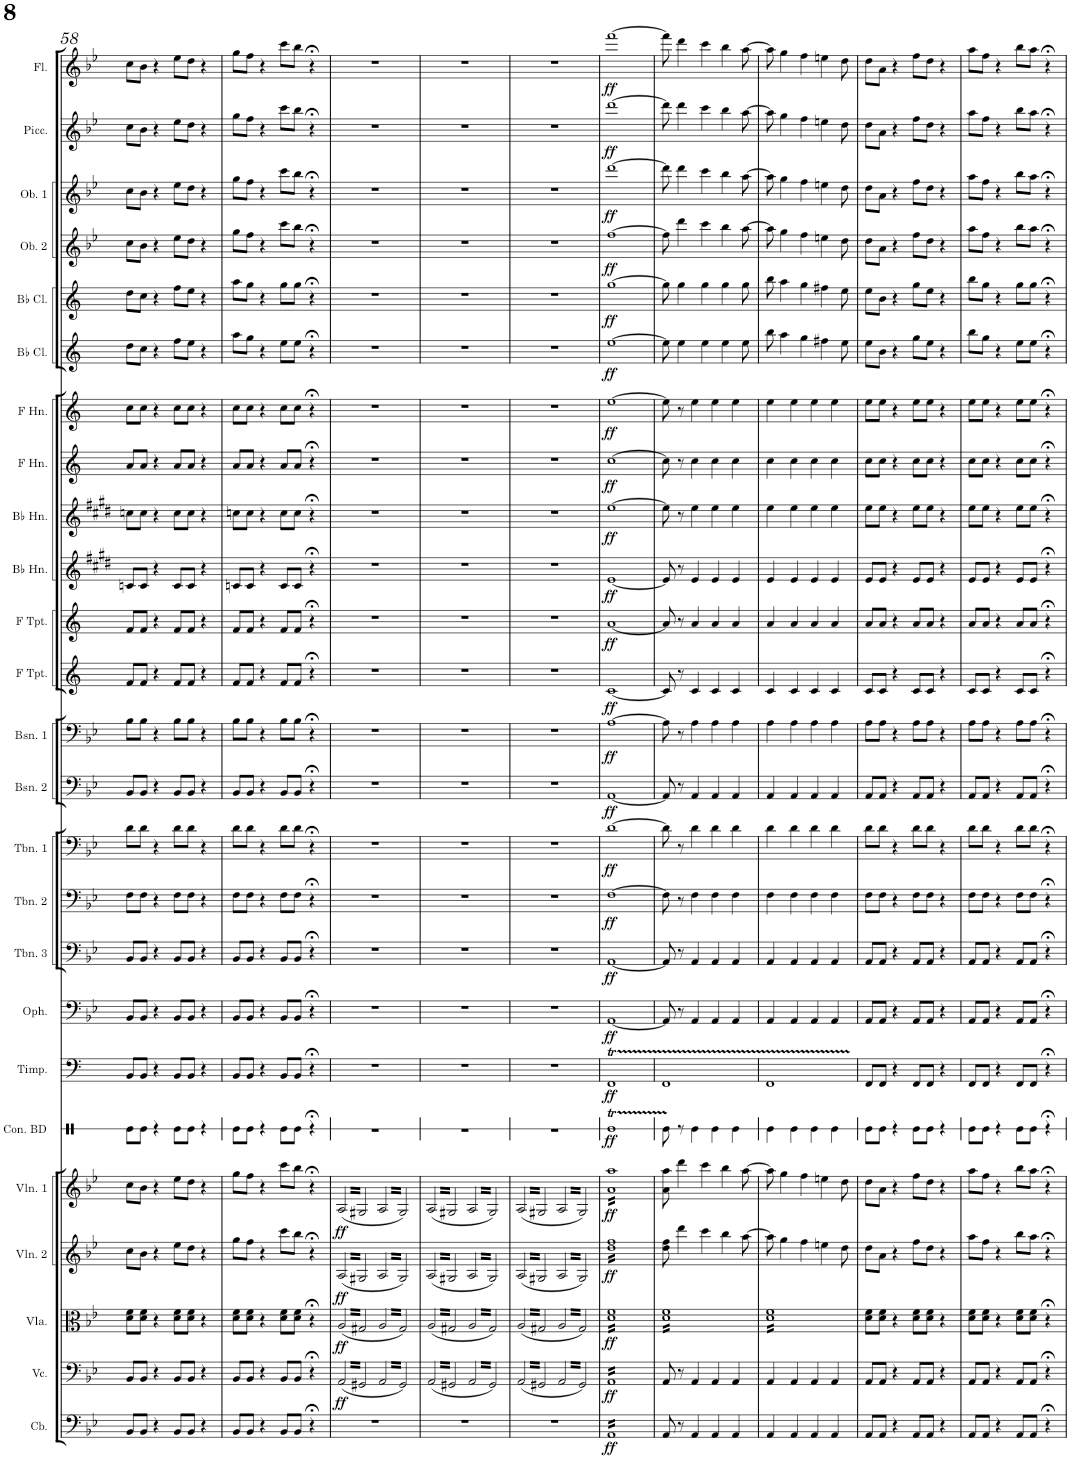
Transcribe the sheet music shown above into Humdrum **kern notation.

**kern	**dynam	**kern	**dynam	**kern	**dynam	**kern	**dynam	**kern	**dynam	**kern	**dynam	**kern	**dynam	**kern	**dynam	**kern	**dynam	**kern	**dynam	**kern	**dynam	**kern	**dynam	**kern	**dynam	**kern	**dynam	**kern	**dynam	**kern	**dynam	**kern	**dynam	**kern	**dynam	**kern	**dynam	**kern	**dynam	**kern	**dynam	**kern	**dynam	**kern	**dynam	**kern	**dynam
*part24	*part24	*part23	*part23	*part22	*part22	*part21	*part21	*part20	*part20	*part19	*part19	*part18	*part18	*part17	*part17	*part16	*part16	*part15	*part15	*part14	*part14	*part13	*part13	*part12	*part12	*part11	*part11	*part10	*part10	*part9	*part9	*part8	*part8	*part7	*part7	*part6	*part6	*part5	*part5	*part4	*part4	*part3	*part3	*part2	*part2	*part1	*part1
*staff24	*staff24	*staff23	*staff23	*staff22	*staff22	*staff21	*staff21	*staff20	*staff20	*staff19	*staff19	*staff18	*staff18	*staff17	*staff17	*staff16	*staff16	*staff15	*staff15	*staff14	*staff14	*staff13	*staff13	*staff12	*staff12	*staff11	*staff11	*staff10	*staff10	*staff9	*staff9	*staff8	*staff8	*staff7	*staff7	*staff6	*staff6	*staff5	*staff5	*staff4	*staff4	*staff3	*staff3	*staff2	*staff2	*staff1	*staff1
*I"Contrabass	*	*I"Violoncello	*	*I"Viola	*	*I"Violin 2	*	*I"Violin 1	*	*I"Timpani	*	*I"Ophicleide	*	*I"Trombone 3	*	*I"Trombone 2	*	*I"Trombone 1	*	*I"Bassoon 2	*	*I"Bassoon 1	*	*I"D Trumpet 2	*	*I"D Trumpet 1	*	*I"Horn in D 4	*	*I"Horn in D 3	*	*I"Horn in D 2	*	*I"Horn in D 1	*	*I"C Clarinet 2	*	*I"C Clarinet 1	*	*I"Oboe 2	*	*I"Oboe 1	*	*I"Piccolo	*	*I"Flute	*
*I'Cb.	*	*I'Vc.	*	*I'Vla.	*	*I'Vln. 2	*	*I'Vln. 1	*	*I'Timp.	*	*I'Oph.	*	*I'Tbn. 3	*	*I'Tbn. 2	*	*I'Tbn. 1	*	*I'Bsn. 2	*	*I'Bsn. 1	*	*I'D Tpt. 2	*	*I'D Tpt. 1	*	*	*	*	*	*	*	*	*	*I'C Cl. 2	*	*I'C Cl. 1	*	*I'Ob. 2	*	*I'Ob. 1	*	*I'Picc.	*	*I'Fl.	*
!!LO:PB:g=z
*clefF4	*	*clefF4	*	*clefC3	*	*clefG2	*	*clefG2	*	*clefF4	*	*clefF4	*	*clefF4	*	*clefF4	*	*clefF4	*	*clefF4	*	*clefF4	*	*clefG2	*	*clefG2	*	*clefG2	*	*clefG2	*	*clefG2	*	*clefG2	*	*clefG2	*	*clefG2	*	*clefG2	*	*clefG2	*	*clefG2	*	*clefG2	*
*Trd7c12	*	*	*	*	*	*	*	*	*	*	*	*Trd1c2	*	*	*	*	*	*	*	*	*	*	*	*Trd-3c-5	*	*Trd-3c-5	*	*Trd8c14	*	*Trd8c14	*	*Trd4c7	*	*Trd4c7	*	*Trd1c2	*	*Trd1c2	*	*	*	*	*	*Trd-7c-12	*	*	*
*k[b-e-]	*	*k[b-e-]	*	*k[b-e-]	*	*k[b-e-]	*	*k[b-e-]	*	*k[]	*	*k[b-e-]	*	*k[b-e-]	*	*k[b-e-]	*	*k[b-e-]	*	*k[b-e-]	*	*k[b-e-]	*	*k[]	*	*k[]	*	*k[f#c#g#d#]	*	*k[f#c#g#d#]	*	*k[]	*	*k[]	*	*k[]	*	*k[]	*	*k[b-e-]	*	*k[b-e-]	*	*k[b-e-]	*	*k[b-e-]	*
*M4/4	*	*M4/4	*	*M4/4	*	*M4/4	*	*M4/4	*	*M4/4	*	*M4/4	*	*M4/4	*	*M4/4	*	*M4/4	*	*M4/4	*	*M4/4	*	*M4/4	*	*M4/4	*	*M4/4	*	*M4/4	*	*M4/4	*	*M4/4	*	*M4/4	*	*M4/4	*	*M4/4	*	*M4/4	*	*M4/4	*	*M4/4	*
*met(c)	*	*met(c)	*	*met(c)	*	*met(c)	*	*met(c)	*	*met(c)	*	*met(c)	*	*met(c)	*	*met(c)	*	*met(c)	*	*met(c)	*	*met(c)	*	*met(c)	*	*met(c)	*	*met(c)	*	*met(c)	*	*met(c)	*	*met(c)	*	*met(c)	*	*met(c)	*	*met(c)	*	*met(c)	*	*met(c)	*	*met(c)	*
=58	=58	=58	=58	=58	=58	=58	=58	=58	=58	=58	=58	=58	=58	=58	=58	=58	=58	=58	=58	=58	=58	=58	=58	=58	=58	=58	=58	=58	=58	=58	=58	=58	=58	=58	=58	=58	=58	=58	=58	=58	=58	=58	=58	=58	=58	=58	=58
8BB-/L	.	8BB-/L	.	8d\ 8f\L	.	8cc\L	.	8cc\L	.	8BB/L	.	8BB-/L	.	8BB-/L	.	8F\L	.	8d\L	.	8BB-/L	.	8B-\L	.	8f/L	.	8f/L	.	8cn/L	.	8ccn\L	.	8a/L	.	8cc\L	.	8dd\L	.	8dd\L	.	8cc\L	.	8cc\L	.	8cc\L	.	8cc\L	.
8BB-/J	.	8BB-/J	.	8d\ 8f\J	.	8b-\J	.	8b-\J	.	8BB/J	.	8BB-/J	.	8BB-/J	.	8F\J	.	8d\J	.	8BB-/J	.	8B-\J	.	8f/J	.	8f/J	.	8c/J	.	8cc\J	.	8a/J	.	8cc\J	.	8cc\J	.	8cc\J	.	8b-\J	.	8b-\J	.	8b-\J	.	8b-\J	.
4r	.	4r	.	4r	.	4r	.	4r	.	4r	.	4r	.	4r	.	4r	.	4r	.	4r	.	4r	.	4r	.	4r	.	4r	.	4r	.	4r	.	4r	.	4r	.	4r	.	4r	.	4r	.	4r	.	4r	.
8BB-/L	.	8BB-/L	.	8d\ 8f\L	.	8ee-\L	.	8ee-\L	.	8BB/L	.	8BB-/L	.	8BB-/L	.	8F\L	.	8d\L	.	8BB-/L	.	8B-\L	.	8f/L	.	8f/L	.	8c/L	.	8cc\L	.	8a/L	.	8cc\L	.	8ff\L	.	8ff\L	.	8ee-\L	.	8ee-\L	.	8ee-\L	.	8ee-\L	.
8BB-/J	.	8BB-/J	.	8d\ 8f\J	.	8dd\J	.	8dd\J	.	8BB/J	.	8BB-/J	.	8BB-/J	.	8F\J	.	8d\J	.	8BB-/J	.	8B-\J	.	8f/J	.	8f/J	.	8c/J	.	8cc\J	.	8a/J	.	8cc\J	.	8ee\J	.	8ee\J	.	8dd\J	.	8dd\J	.	8dd\J	.	8dd\J	.
4r	.	4r	.	4r	.	4r	.	4r	.	4r	.	4r	.	4r	.	4r	.	4r	.	4r	.	4r	.	4r	.	4r	.	4r	.	4r	.	4r	.	4r	.	4r	.	4r	.	4r	.	4r	.	4r	.	4r	.
=59	=59	=59	=59	=59	=59	=59	=59	=59	=59	=59	=59	=59	=59	=59	=59	=59	=59	=59	=59	=59	=59	=59	=59	=59	=59	=59	=59	=59	=59	=59	=59	=59	=59	=59	=59	=59	=59	=59	=59	=59	=59	=59	=59	=59	=59	=59	=59
8BB-/L	.	8BB-/L	.	8d\ 8f\L	.	8gg\L	.	8gg\L	.	8BB/L	.	8BB-/L	.	8BB-/L	.	8F\L	.	8d\L	.	8BB-/L	.	8B-\L	.	8f/L	.	8f/L	.	8cn/L	.	8ccn\L	.	8a/L	.	8cc\L	.	8aa\L	.	8aa\L	.	8gg\L	.	8gg\L	.	8gg\L	.	8gg\L	.
8BB-/J	.	8BB-/J	.	8d\ 8f\J	.	8ff\J	.	8ff\J	.	8BB/J	.	8BB-/J	.	8BB-/J	.	8F\J	.	8d\J	.	8BB-/J	.	8B-\J	.	8f/J	.	8f/J	.	8c/J	.	8cc\J	.	8a/J	.	8cc\J	.	8gg\J	.	8gg\J	.	8ff\J	.	8ff\J	.	8ff\J	.	8ff\J	.
4r	.	4r	.	4r	.	4r	.	4r	.	4r	.	4r	.	4r	.	4r	.	4r	.	4r	.	4r	.	4r	.	4r	.	4r	.	4r	.	4r	.	4r	.	4r	.	4r	.	4r	.	4r	.	4r	.	4r	.
8BB-/L	.	8BB-/L	.	8d\ 8f\L	.	8ccc\L	.	8ccc\L	.	8BB/L	.	8BB-/L	.	8BB-/L	.	8F\L	.	8d\L	.	8BB-/L	.	8B-\L	.	8f/L	.	8f/L	.	8c/L	.	8cc\L	.	8a/L	.	8cc\L	.	8ee\L	.	8gg\L	.	8ccc\L	.	8ccc\L	.	8ccc\L	.	8ccc\L	.
8BB-/J	.	8BB-/J	.	8d\ 8f\J	.	8bb-\J	.	8bb-\J	.	8BB/J	.	8BB-/J	.	8BB-/J	.	8F\J	.	8d\J	.	8BB-/J	.	8B-\J	.	8f/J	.	8f/J	.	8c/J	.	8cc\J	.	8a/J	.	8cc\J	.	8ee\J	.	8gg\J	.	8bb-\J	.	8bb-\J	.	8bb-\J	.	8bb-\J	.
4r;<	.	4r;<	.	4r;<	.	4r;<	.	4r;<	.	4r;<	.	4r;<	.	4r;<	.	4r;<	.	4r;<	.	4r;<	.	4r;<	.	4r;<	.	4r;<	.	4r;<	.	4r;<	.	4r;<	.	4r;<	.	4r;<	.	4r;<	.	4r;<	.	4r;<	.	4r;<	.	4r;<	.
=60	=60	=60	=60	=60	=60	=60	=60	=60	=60	=60	=60	=60	=60	=60	=60	=60	=60	=60	=60	=60	=60	=60	=60	=60	=60	=60	=60	=60	=60	=60	=60	=60	=60	=60	=60	=60	=60	=60	=60	=60	=60	=60	=60	=60	=60	=60	=60
!	!	!	!LO:DY:b	!	!LO:DY:b	!	!LO:DY:b	!	!LO:DY:b	!	!	!	!	!	!	!	!	!	!	!	!	!	!	!	!	!	!	!	!	!	!	!	!	!	!	!	!	!	!	!	!	!	!	!	!	!	!
*	*	*tremolo	*	*	*	*	*	*	*	*	*	*	*	*	*	*	*	*	*	*	*	*	*	*	*	*	*	*	*	*	*	*	*	*	*	*	*	*	*	*	*	*	*	*	*	*	*
*	*	*	*	*tremolo	*	*	*	*	*	*	*	*	*	*	*	*	*	*	*	*	*	*	*	*	*	*	*	*	*	*	*	*	*	*	*	*	*	*	*	*	*	*	*	*	*	*	*
*	*	*	*	*	*	*tremolo	*	*	*	*	*	*	*	*	*	*	*	*	*	*	*	*	*	*	*	*	*	*	*	*	*	*	*	*	*	*	*	*	*	*	*	*	*	*	*	*	*
*	*	*	*	*	*	*	*	*tremolo	*	*	*	*	*	*	*	*	*	*	*	*	*	*	*	*	*	*	*	*	*	*	*	*	*	*	*	*	*	*	*	*	*	*	*	*	*	*	*
1r	.	(32AA/LLL	ff	(32A/LLL	ff	(32A/LLL	ff	(32A/LLL	ff	1r	.	1r	.	1r	.	1r	.	1r	.	1r	.	1r	.	1r	.	1r	.	1r	.	1r	.	1r	.	1r	.	1r	.	1r	.	1r	.	1r	.	1r	.	1r	.
.	.	32GG#X/	.	32G#X/	.	32G#X/	.	32G#X/	.	.	.	.	.	.	.	.	.	.	.	.	.	.	.	.	.	.	.	.	.	.	.	.	.	.	.	.	.	.	.	.	.	.	.	.	.	.	.
.	.	32AA/	.	32A/	.	32A/	.	32A/	.	.	.	.	.	.	.	.	.	.	.	.	.	.	.	.	.	.	.	.	.	.	.	.	.	.	.	.	.	.	.	.	.	.	.	.	.	.	.
.	.	32GG#X/	.	32G#X/	.	32G#X/	.	32G#X/	.	.	.	.	.	.	.	.	.	.	.	.	.	.	.	.	.	.	.	.	.	.	.	.	.	.	.	.	.	.	.	.	.	.	.	.	.	.	.
.	.	32AA/	.	32A/	.	32A/	.	32A/	.	.	.	.	.	.	.	.	.	.	.	.	.	.	.	.	.	.	.	.	.	.	.	.	.	.	.	.	.	.	.	.	.	.	.	.	.	.	.
.	.	32GG#X/	.	32G#X/	.	32G#X/	.	32G#X/	.	.	.	.	.	.	.	.	.	.	.	.	.	.	.	.	.	.	.	.	.	.	.	.	.	.	.	.	.	.	.	.	.	.	.	.	.	.	.
.	.	32AA/	.	32A/	.	32A/	.	32A/	.	.	.	.	.	.	.	.	.	.	.	.	.	.	.	.	.	.	.	.	.	.	.	.	.	.	.	.	.	.	.	.	.	.	.	.	.	.	.
.	.	32GG#X/	.	32G#X/	.	32G#X/	.	32G#X/	.	.	.	.	.	.	.	.	.	.	.	.	.	.	.	.	.	.	.	.	.	.	.	.	.	.	.	.	.	.	.	.	.	.	.	.	.	.	.
.	.	32AA/	.	32A/	.	32A/	.	32A/	.	.	.	.	.	.	.	.	.	.	.	.	.	.	.	.	.	.	.	.	.	.	.	.	.	.	.	.	.	.	.	.	.	.	.	.	.	.	.
.	.	32GG#X/	.	32G#X/	.	32G#X/	.	32G#X/	.	.	.	.	.	.	.	.	.	.	.	.	.	.	.	.	.	.	.	.	.	.	.	.	.	.	.	.	.	.	.	.	.	.	.	.	.	.	.
.	.	32AA/	.	32A/	.	32A/	.	32A/	.	.	.	.	.	.	.	.	.	.	.	.	.	.	.	.	.	.	.	.	.	.	.	.	.	.	.	.	.	.	.	.	.	.	.	.	.	.	.
.	.	32GG#X/	.	32G#X/	.	32G#X/	.	32G#X/	.	.	.	.	.	.	.	.	.	.	.	.	.	.	.	.	.	.	.	.	.	.	.	.	.	.	.	.	.	.	.	.	.	.	.	.	.	.	.
.	.	32AA/	.	32A/	.	32A/	.	32A/	.	.	.	.	.	.	.	.	.	.	.	.	.	.	.	.	.	.	.	.	.	.	.	.	.	.	.	.	.	.	.	.	.	.	.	.	.	.	.
.	.	32GG#X/	.	32G#X/	.	32G#X/	.	32G#X/	.	.	.	.	.	.	.	.	.	.	.	.	.	.	.	.	.	.	.	.	.	.	.	.	.	.	.	.	.	.	.	.	.	.	.	.	.	.	.
.	.	32AA/	.	32A/	.	32A/	.	32A/	.	.	.	.	.	.	.	.	.	.	.	.	.	.	.	.	.	.	.	.	.	.	.	.	.	.	.	.	.	.	.	.	.	.	.	.	.	.	.
.	.	32GG#X/JJJ	.	32G#X/JJJ	.	32G#X/JJJ	.	32G#X/JJJ	.	.	.	.	.	.	.	.	.	.	.	.	.	.	.	.	.	.	.	.	.	.	.	.	.	.	.	.	.	.	.	.	.	.	.	.	.	.	.
.	.	32AA/LLL	.	32A/LLL	.	32A/LLL	.	32A/LLL	.	.	.	.	.	.	.	.	.	.	.	.	.	.	.	.	.	.	.	.	.	.	.	.	.	.	.	.	.	.	.	.	.	.	.	.	.	.	.
.	.	32GG#/)	.	32G#/)	.	32G#/)	.	32G#/)	.	.	.	.	.	.	.	.	.	.	.	.	.	.	.	.	.	.	.	.	.	.	.	.	.	.	.	.	.	.	.	.	.	.	.	.	.	.	.
.	.	32AA/	.	32A/	.	32A/	.	32A/	.	.	.	.	.	.	.	.	.	.	.	.	.	.	.	.	.	.	.	.	.	.	.	.	.	.	.	.	.	.	.	.	.	.	.	.	.	.	.
.	.	32GG#/)	.	32G#/)	.	32G#/)	.	32G#/)	.	.	.	.	.	.	.	.	.	.	.	.	.	.	.	.	.	.	.	.	.	.	.	.	.	.	.	.	.	.	.	.	.	.	.	.	.	.	.
.	.	32AA/	.	32A/	.	32A/	.	32A/	.	.	.	.	.	.	.	.	.	.	.	.	.	.	.	.	.	.	.	.	.	.	.	.	.	.	.	.	.	.	.	.	.	.	.	.	.	.	.
.	.	32GG#/)	.	32G#/)	.	32G#/)	.	32G#/)	.	.	.	.	.	.	.	.	.	.	.	.	.	.	.	.	.	.	.	.	.	.	.	.	.	.	.	.	.	.	.	.	.	.	.	.	.	.	.
.	.	32AA/	.	32A/	.	32A/	.	32A/	.	.	.	.	.	.	.	.	.	.	.	.	.	.	.	.	.	.	.	.	.	.	.	.	.	.	.	.	.	.	.	.	.	.	.	.	.	.	.
.	.	32GG#/)	.	32G#/)	.	32G#/)	.	32G#/)	.	.	.	.	.	.	.	.	.	.	.	.	.	.	.	.	.	.	.	.	.	.	.	.	.	.	.	.	.	.	.	.	.	.	.	.	.	.	.
.	.	32AA/	.	32A/	.	32A/	.	32A/	.	.	.	.	.	.	.	.	.	.	.	.	.	.	.	.	.	.	.	.	.	.	.	.	.	.	.	.	.	.	.	.	.	.	.	.	.	.	.
.	.	32GG#/)	.	32G#/)	.	32G#/)	.	32G#/)	.	.	.	.	.	.	.	.	.	.	.	.	.	.	.	.	.	.	.	.	.	.	.	.	.	.	.	.	.	.	.	.	.	.	.	.	.	.	.
.	.	32AA/	.	32A/	.	32A/	.	32A/	.	.	.	.	.	.	.	.	.	.	.	.	.	.	.	.	.	.	.	.	.	.	.	.	.	.	.	.	.	.	.	.	.	.	.	.	.	.	.
.	.	32GG#/)	.	32G#/)	.	32G#/)	.	32G#/)	.	.	.	.	.	.	.	.	.	.	.	.	.	.	.	.	.	.	.	.	.	.	.	.	.	.	.	.	.	.	.	.	.	.	.	.	.	.	.
.	.	32AA/	.	32A/	.	32A/	.	32A/	.	.	.	.	.	.	.	.	.	.	.	.	.	.	.	.	.	.	.	.	.	.	.	.	.	.	.	.	.	.	.	.	.	.	.	.	.	.	.
.	.	32GG#/)	.	32G#/)	.	32G#/)	.	32G#/)	.	.	.	.	.	.	.	.	.	.	.	.	.	.	.	.	.	.	.	.	.	.	.	.	.	.	.	.	.	.	.	.	.	.	.	.	.	.	.
.	.	32AA/	.	32A/	.	32A/	.	32A/	.	.	.	.	.	.	.	.	.	.	.	.	.	.	.	.	.	.	.	.	.	.	.	.	.	.	.	.	.	.	.	.	.	.	.	.	.	.	.
.	.	32GG#/)JJJ	.	32G#/)JJJ	.	32G#/)JJJ	.	32G#/)JJJ	.	.	.	.	.	.	.	.	.	.	.	.	.	.	.	.	.	.	.	.	.	.	.	.	.	.	.	.	.	.	.	.	.	.	.	.	.	.	.
=61	=61	=61	=61	=61	=61	=61	=61	=61	=61	=61	=61	=61	=61	=61	=61	=61	=61	=61	=61	=61	=61	=61	=61	=61	=61	=61	=61	=61	=61	=61	=61	=61	=61	=61	=61	=61	=61	=61	=61	=61	=61	=61	=61	=61	=61	=61	=61
1r	.	(32AA/LLL	.	(32A/LLL	.	(32A/LLL	.	(32A/LLL	.	1r	.	1r	.	1r	.	1r	.	1r	.	1r	.	1r	.	1r	.	1r	.	1r	.	1r	.	1r	.	1r	.	1r	.	1r	.	1r	.	1r	.	1r	.	1r	.
.	.	32GG#X/	.	32G#X/	.	32G#X/	.	32G#X/	.	.	.	.	.	.	.	.	.	.	.	.	.	.	.	.	.	.	.	.	.	.	.	.	.	.	.	.	.	.	.	.	.	.	.	.	.	.	.
.	.	32AA/	.	32A/	.	32A/	.	32A/	.	.	.	.	.	.	.	.	.	.	.	.	.	.	.	.	.	.	.	.	.	.	.	.	.	.	.	.	.	.	.	.	.	.	.	.	.	.	.
.	.	32GG#X/	.	32G#X/	.	32G#X/	.	32G#X/	.	.	.	.	.	.	.	.	.	.	.	.	.	.	.	.	.	.	.	.	.	.	.	.	.	.	.	.	.	.	.	.	.	.	.	.	.	.	.
.	.	32AA/	.	32A/	.	32A/	.	32A/	.	.	.	.	.	.	.	.	.	.	.	.	.	.	.	.	.	.	.	.	.	.	.	.	.	.	.	.	.	.	.	.	.	.	.	.	.	.	.
.	.	32GG#X/	.	32G#X/	.	32G#X/	.	32G#X/	.	.	.	.	.	.	.	.	.	.	.	.	.	.	.	.	.	.	.	.	.	.	.	.	.	.	.	.	.	.	.	.	.	.	.	.	.	.	.
.	.	32AA/	.	32A/	.	32A/	.	32A/	.	.	.	.	.	.	.	.	.	.	.	.	.	.	.	.	.	.	.	.	.	.	.	.	.	.	.	.	.	.	.	.	.	.	.	.	.	.	.
.	.	32GG#X/	.	32G#X/	.	32G#X/	.	32G#X/	.	.	.	.	.	.	.	.	.	.	.	.	.	.	.	.	.	.	.	.	.	.	.	.	.	.	.	.	.	.	.	.	.	.	.	.	.	.	.
.	.	32AA/	.	32A/	.	32A/	.	32A/	.	.	.	.	.	.	.	.	.	.	.	.	.	.	.	.	.	.	.	.	.	.	.	.	.	.	.	.	.	.	.	.	.	.	.	.	.	.	.
.	.	32GG#X/	.	32G#X/	.	32G#X/	.	32G#X/	.	.	.	.	.	.	.	.	.	.	.	.	.	.	.	.	.	.	.	.	.	.	.	.	.	.	.	.	.	.	.	.	.	.	.	.	.	.	.
.	.	32AA/	.	32A/	.	32A/	.	32A/	.	.	.	.	.	.	.	.	.	.	.	.	.	.	.	.	.	.	.	.	.	.	.	.	.	.	.	.	.	.	.	.	.	.	.	.	.	.	.
.	.	32GG#X/	.	32G#X/	.	32G#X/	.	32G#X/	.	.	.	.	.	.	.	.	.	.	.	.	.	.	.	.	.	.	.	.	.	.	.	.	.	.	.	.	.	.	.	.	.	.	.	.	.	.	.
.	.	32AA/	.	32A/	.	32A/	.	32A/	.	.	.	.	.	.	.	.	.	.	.	.	.	.	.	.	.	.	.	.	.	.	.	.	.	.	.	.	.	.	.	.	.	.	.	.	.	.	.
.	.	32GG#X/	.	32G#X/	.	32G#X/	.	32G#X/	.	.	.	.	.	.	.	.	.	.	.	.	.	.	.	.	.	.	.	.	.	.	.	.	.	.	.	.	.	.	.	.	.	.	.	.	.	.	.
.	.	32AA/	.	32A/	.	32A/	.	32A/	.	.	.	.	.	.	.	.	.	.	.	.	.	.	.	.	.	.	.	.	.	.	.	.	.	.	.	.	.	.	.	.	.	.	.	.	.	.	.
.	.	32GG#X/JJJ	.	32G#X/JJJ	.	32G#X/JJJ	.	32G#X/JJJ	.	.	.	.	.	.	.	.	.	.	.	.	.	.	.	.	.	.	.	.	.	.	.	.	.	.	.	.	.	.	.	.	.	.	.	.	.	.	.
.	.	32AA/LLL	.	32A/LLL	.	32A/LLL	.	32A/LLL	.	.	.	.	.	.	.	.	.	.	.	.	.	.	.	.	.	.	.	.	.	.	.	.	.	.	.	.	.	.	.	.	.	.	.	.	.	.	.
.	.	32GG#/)	.	32G#/)	.	32G#/)	.	32G#/)	.	.	.	.	.	.	.	.	.	.	.	.	.	.	.	.	.	.	.	.	.	.	.	.	.	.	.	.	.	.	.	.	.	.	.	.	.	.	.
.	.	32AA/	.	32A/	.	32A/	.	32A/	.	.	.	.	.	.	.	.	.	.	.	.	.	.	.	.	.	.	.	.	.	.	.	.	.	.	.	.	.	.	.	.	.	.	.	.	.	.	.
.	.	32GG#/)	.	32G#/)	.	32G#/)	.	32G#/)	.	.	.	.	.	.	.	.	.	.	.	.	.	.	.	.	.	.	.	.	.	.	.	.	.	.	.	.	.	.	.	.	.	.	.	.	.	.	.
.	.	32AA/	.	32A/	.	32A/	.	32A/	.	.	.	.	.	.	.	.	.	.	.	.	.	.	.	.	.	.	.	.	.	.	.	.	.	.	.	.	.	.	.	.	.	.	.	.	.	.	.
.	.	32GG#/)	.	32G#/)	.	32G#/)	.	32G#/)	.	.	.	.	.	.	.	.	.	.	.	.	.	.	.	.	.	.	.	.	.	.	.	.	.	.	.	.	.	.	.	.	.	.	.	.	.	.	.
.	.	32AA/	.	32A/	.	32A/	.	32A/	.	.	.	.	.	.	.	.	.	.	.	.	.	.	.	.	.	.	.	.	.	.	.	.	.	.	.	.	.	.	.	.	.	.	.	.	.	.	.
.	.	32GG#/)	.	32G#/)	.	32G#/)	.	32G#/)	.	.	.	.	.	.	.	.	.	.	.	.	.	.	.	.	.	.	.	.	.	.	.	.	.	.	.	.	.	.	.	.	.	.	.	.	.	.	.
.	.	32AA/	.	32A/	.	32A/	.	32A/	.	.	.	.	.	.	.	.	.	.	.	.	.	.	.	.	.	.	.	.	.	.	.	.	.	.	.	.	.	.	.	.	.	.	.	.	.	.	.
.	.	32GG#/)	.	32G#/)	.	32G#/)	.	32G#/)	.	.	.	.	.	.	.	.	.	.	.	.	.	.	.	.	.	.	.	.	.	.	.	.	.	.	.	.	.	.	.	.	.	.	.	.	.	.	.
.	.	32AA/	.	32A/	.	32A/	.	32A/	.	.	.	.	.	.	.	.	.	.	.	.	.	.	.	.	.	.	.	.	.	.	.	.	.	.	.	.	.	.	.	.	.	.	.	.	.	.	.
.	.	32GG#/)	.	32G#/)	.	32G#/)	.	32G#/)	.	.	.	.	.	.	.	.	.	.	.	.	.	.	.	.	.	.	.	.	.	.	.	.	.	.	.	.	.	.	.	.	.	.	.	.	.	.	.
.	.	32AA/	.	32A/	.	32A/	.	32A/	.	.	.	.	.	.	.	.	.	.	.	.	.	.	.	.	.	.	.	.	.	.	.	.	.	.	.	.	.	.	.	.	.	.	.	.	.	.	.
.	.	32GG#/)	.	32G#/)	.	32G#/)	.	32G#/)	.	.	.	.	.	.	.	.	.	.	.	.	.	.	.	.	.	.	.	.	.	.	.	.	.	.	.	.	.	.	.	.	.	.	.	.	.	.	.
.	.	32AA/	.	32A/	.	32A/	.	32A/	.	.	.	.	.	.	.	.	.	.	.	.	.	.	.	.	.	.	.	.	.	.	.	.	.	.	.	.	.	.	.	.	.	.	.	.	.	.	.
.	.	32GG#/)JJJ	.	32G#/)JJJ	.	32G#/)JJJ	.	32G#/)JJJ	.	.	.	.	.	.	.	.	.	.	.	.	.	.	.	.	.	.	.	.	.	.	.	.	.	.	.	.	.	.	.	.	.	.	.	.	.	.	.
=62	=62	=62	=62	=62	=62	=62	=62	=62	=62	=62	=62	=62	=62	=62	=62	=62	=62	=62	=62	=62	=62	=62	=62	=62	=62	=62	=62	=62	=62	=62	=62	=62	=62	=62	=62	=62	=62	=62	=62	=62	=62	=62	=62	=62	=62	=62	=62
1r	.	(32AA/LLL	.	(32A/LLL	.	(32A/LLL	.	(32A/LLL	.	1r	.	1r	.	1r	.	1r	.	1r	.	1r	.	1r	.	1r	.	1r	.	1r	.	1r	.	1r	.	1r	.	1r	.	1r	.	1r	.	1r	.	1r	.	1r	.
.	.	32GG#X/	.	32G#X/	.	32G#X/	.	32G#X/	.	.	.	.	.	.	.	.	.	.	.	.	.	.	.	.	.	.	.	.	.	.	.	.	.	.	.	.	.	.	.	.	.	.	.	.	.	.	.
.	.	32AA/	.	32A/	.	32A/	.	32A/	.	.	.	.	.	.	.	.	.	.	.	.	.	.	.	.	.	.	.	.	.	.	.	.	.	.	.	.	.	.	.	.	.	.	.	.	.	.	.
.	.	32GG#X/	.	32G#X/	.	32G#X/	.	32G#X/	.	.	.	.	.	.	.	.	.	.	.	.	.	.	.	.	.	.	.	.	.	.	.	.	.	.	.	.	.	.	.	.	.	.	.	.	.	.	.
.	.	32AA/	.	32A/	.	32A/	.	32A/	.	.	.	.	.	.	.	.	.	.	.	.	.	.	.	.	.	.	.	.	.	.	.	.	.	.	.	.	.	.	.	.	.	.	.	.	.	.	.
.	.	32GG#X/	.	32G#X/	.	32G#X/	.	32G#X/	.	.	.	.	.	.	.	.	.	.	.	.	.	.	.	.	.	.	.	.	.	.	.	.	.	.	.	.	.	.	.	.	.	.	.	.	.	.	.
.	.	32AA/	.	32A/	.	32A/	.	32A/	.	.	.	.	.	.	.	.	.	.	.	.	.	.	.	.	.	.	.	.	.	.	.	.	.	.	.	.	.	.	.	.	.	.	.	.	.	.	.
.	.	32GG#X/	.	32G#X/	.	32G#X/	.	32G#X/	.	.	.	.	.	.	.	.	.	.	.	.	.	.	.	.	.	.	.	.	.	.	.	.	.	.	.	.	.	.	.	.	.	.	.	.	.	.	.
.	.	32AA/	.	32A/	.	32A/	.	32A/	.	.	.	.	.	.	.	.	.	.	.	.	.	.	.	.	.	.	.	.	.	.	.	.	.	.	.	.	.	.	.	.	.	.	.	.	.	.	.
.	.	32GG#X/	.	32G#X/	.	32G#X/	.	32G#X/	.	.	.	.	.	.	.	.	.	.	.	.	.	.	.	.	.	.	.	.	.	.	.	.	.	.	.	.	.	.	.	.	.	.	.	.	.	.	.
.	.	32AA/	.	32A/	.	32A/	.	32A/	.	.	.	.	.	.	.	.	.	.	.	.	.	.	.	.	.	.	.	.	.	.	.	.	.	.	.	.	.	.	.	.	.	.	.	.	.	.	.
.	.	32GG#X/	.	32G#X/	.	32G#X/	.	32G#X/	.	.	.	.	.	.	.	.	.	.	.	.	.	.	.	.	.	.	.	.	.	.	.	.	.	.	.	.	.	.	.	.	.	.	.	.	.	.	.
.	.	32AA/	.	32A/	.	32A/	.	32A/	.	.	.	.	.	.	.	.	.	.	.	.	.	.	.	.	.	.	.	.	.	.	.	.	.	.	.	.	.	.	.	.	.	.	.	.	.	.	.
.	.	32GG#X/	.	32G#X/	.	32G#X/	.	32G#X/	.	.	.	.	.	.	.	.	.	.	.	.	.	.	.	.	.	.	.	.	.	.	.	.	.	.	.	.	.	.	.	.	.	.	.	.	.	.	.
.	.	32AA/	.	32A/	.	32A/	.	32A/	.	.	.	.	.	.	.	.	.	.	.	.	.	.	.	.	.	.	.	.	.	.	.	.	.	.	.	.	.	.	.	.	.	.	.	.	.	.	.
.	.	32GG#X/JJJ	.	32G#X/JJJ	.	32G#X/JJJ	.	32G#X/JJJ	.	.	.	.	.	.	.	.	.	.	.	.	.	.	.	.	.	.	.	.	.	.	.	.	.	.	.	.	.	.	.	.	.	.	.	.	.	.	.
.	.	32AA/LLL	.	32A/LLL	.	32A/LLL	.	32A/LLL	.	.	.	.	.	.	.	.	.	.	.	.	.	.	.	.	.	.	.	.	.	.	.	.	.	.	.	.	.	.	.	.	.	.	.	.	.	.	.
.	.	32GG#/)	.	32G#/)	.	32G#/)	.	32G#/)	.	.	.	.	.	.	.	.	.	.	.	.	.	.	.	.	.	.	.	.	.	.	.	.	.	.	.	.	.	.	.	.	.	.	.	.	.	.	.
.	.	32AA/	.	32A/	.	32A/	.	32A/	.	.	.	.	.	.	.	.	.	.	.	.	.	.	.	.	.	.	.	.	.	.	.	.	.	.	.	.	.	.	.	.	.	.	.	.	.	.	.
.	.	32GG#/)	.	32G#/)	.	32G#/)	.	32G#/)	.	.	.	.	.	.	.	.	.	.	.	.	.	.	.	.	.	.	.	.	.	.	.	.	.	.	.	.	.	.	.	.	.	.	.	.	.	.	.
.	.	32AA/	.	32A/	.	32A/	.	32A/	.	.	.	.	.	.	.	.	.	.	.	.	.	.	.	.	.	.	.	.	.	.	.	.	.	.	.	.	.	.	.	.	.	.	.	.	.	.	.
.	.	32GG#/)	.	32G#/)	.	32G#/)	.	32G#/)	.	.	.	.	.	.	.	.	.	.	.	.	.	.	.	.	.	.	.	.	.	.	.	.	.	.	.	.	.	.	.	.	.	.	.	.	.	.	.
.	.	32AA/	.	32A/	.	32A/	.	32A/	.	.	.	.	.	.	.	.	.	.	.	.	.	.	.	.	.	.	.	.	.	.	.	.	.	.	.	.	.	.	.	.	.	.	.	.	.	.	.
.	.	32GG#/)	.	32G#/)	.	32G#/)	.	32G#/)	.	.	.	.	.	.	.	.	.	.	.	.	.	.	.	.	.	.	.	.	.	.	.	.	.	.	.	.	.	.	.	.	.	.	.	.	.	.	.
.	.	32AA/	.	32A/	.	32A/	.	32A/	.	.	.	.	.	.	.	.	.	.	.	.	.	.	.	.	.	.	.	.	.	.	.	.	.	.	.	.	.	.	.	.	.	.	.	.	.	.	.
.	.	32GG#/)	.	32G#/)	.	32G#/)	.	32G#/)	.	.	.	.	.	.	.	.	.	.	.	.	.	.	.	.	.	.	.	.	.	.	.	.	.	.	.	.	.	.	.	.	.	.	.	.	.	.	.
.	.	32AA/	.	32A/	.	32A/	.	32A/	.	.	.	.	.	.	.	.	.	.	.	.	.	.	.	.	.	.	.	.	.	.	.	.	.	.	.	.	.	.	.	.	.	.	.	.	.	.	.
.	.	32GG#/)	.	32G#/)	.	32G#/)	.	32G#/)	.	.	.	.	.	.	.	.	.	.	.	.	.	.	.	.	.	.	.	.	.	.	.	.	.	.	.	.	.	.	.	.	.	.	.	.	.	.	.
.	.	32AA/	.	32A/	.	32A/	.	32A/	.	.	.	.	.	.	.	.	.	.	.	.	.	.	.	.	.	.	.	.	.	.	.	.	.	.	.	.	.	.	.	.	.	.	.	.	.	.	.
.	.	32GG#/)	.	32G#/)	.	32G#/)	.	32G#/)	.	.	.	.	.	.	.	.	.	.	.	.	.	.	.	.	.	.	.	.	.	.	.	.	.	.	.	.	.	.	.	.	.	.	.	.	.	.	.
.	.	32AA/	.	32A/	.	32A/	.	32A/	.	.	.	.	.	.	.	.	.	.	.	.	.	.	.	.	.	.	.	.	.	.	.	.	.	.	.	.	.	.	.	.	.	.	.	.	.	.	.
.	.	32GG#/)JJJ	.	32G#/)JJJ	.	32G#/)JJJ	.	32G#/)JJJ	.	.	.	.	.	.	.	.	.	.	.	.	.	.	.	.	.	.	.	.	.	.	.	.	.	.	.	.	.	.	.	.	.	.	.	.	.	.	.
=63	=63	=63	=63	=63	=63	=63	=63	=63	=63	=63	=63	=63	=63	=63	=63	=63	=63	=63	=63	=63	=63	=63	=63	=63	=63	=63	=63	=63	=63	=63	=63	=63	=63	=63	=63	=63	=63	=63	=63	=63	=63	=63	=63	=63	=63	=63	=63
!	!LO:DY:b	!	!LO:DY:b	!	!LO:DY:b	!	!LO:DY:b	!	!LO:DY:b	!	!LO:DY:b	!	!LO:DY:b	!	!LO:DY:b	!	!LO:DY:b	!	!LO:DY:b	!	!LO:DY:b	!	!LO:DY:b	!	!LO:DY:b	!	!LO:DY:b	!	!LO:DY:b	!	!LO:DY:b	!	!LO:DY:b	!	!LO:DY:b	!	!LO:DY:b	!	!LO:DY:b	!	!LO:DY:b	!	!LO:DY:b	!	!LO:DY:b	!	!LO:DY:b
*tremolo	*	*	*	*	*	*	*	*	*	*	*	*	*	*	*	*	*	*	*	*	*	*	*	*	*	*	*	*	*	*	*	*	*	*	*	*	*	*	*	*	*	*	*	*	*	*	*
16AALL	ff	16AALL	ff	16d 16fLL	ff	16dd 16ffLL	ff	16a 16aaLL	ff	1FFT	ff	[1AA	ff	[1AA	ff	[1F	ff	[1d	ff	[1AA	ff	[1A	ff	[1c	ff	[1a	ff	[1e	ff	[1ee	ff	[1cc	ff	[1ee	ff	[1ee	ff	[1gg	ff	[1ff	ff	[1ddd	ff	[1ddd	ff	[1fff	ff
.	.	.	.	.	.	.	.	.	.	.	.	.	.	.	.	.	.	.	.	.	.	.	.	.	.	.	.	.	.	.	.	.	.	.	.	.	.	.	.	.	.	.	.	.	.	.	.
16AA	.	16AA	.	16d 16f	.	16dd 16ff	.	16a 16aa	.	.	.	.	.	.	.	.	.	.	.	.	.	.	.	.	.	.	.	.	.	.	.	.	.	.	.	.	.	.	.	.	.	.	.	.	.	.	.
.	.	.	.	.	.	.	.	.	.	.	.	.	.	.	.	.	.	.	.	.	.	.	.	.	.	.	.	.	.	.	.	.	.	.	.	.	.	.	.	.	.	.	.	.	.	.	.
16AA	.	16AA	.	16d 16f	.	16dd 16ff	.	16a 16aa	.	.	.	.	.	.	.	.	.	.	.	.	.	.	.	.	.	.	.	.	.	.	.	.	.	.	.	.	.	.	.	.	.	.	.	.	.	.	.
.	.	.	.	.	.	.	.	.	.	.	.	.	.	.	.	.	.	.	.	.	.	.	.	.	.	.	.	.	.	.	.	.	.	.	.	.	.	.	.	.	.	.	.	.	.	.	.
16AA	.	16AA	.	16d 16f	.	16dd 16ff	.	16a 16aa	.	.	.	.	.	.	.	.	.	.	.	.	.	.	.	.	.	.	.	.	.	.	.	.	.	.	.	.	.	.	.	.	.	.	.	.	.	.	.
.	.	.	.	.	.	.	.	.	.	.	.	.	.	.	.	.	.	.	.	.	.	.	.	.	.	.	.	.	.	.	.	.	.	.	.	.	.	.	.	.	.	.	.	.	.	.	.
16AA	.	16AA	.	16d 16f	.	16dd 16ff	.	16a 16aa	.	.	.	.	.	.	.	.	.	.	.	.	.	.	.	.	.	.	.	.	.	.	.	.	.	.	.	.	.	.	.	.	.	.	.	.	.	.	.
16AA	.	16AA	.	16d 16f	.	16dd 16ff	.	16a 16aa	.	.	.	.	.	.	.	.	.	.	.	.	.	.	.	.	.	.	.	.	.	.	.	.	.	.	.	.	.	.	.	.	.	.	.	.	.	.	.
16AA	.	16AA	.	16d 16f	.	16dd 16ff	.	16a 16aa	.	.	.	.	.	.	.	.	.	.	.	.	.	.	.	.	.	.	.	.	.	.	.	.	.	.	.	.	.	.	.	.	.	.	.	.	.	.	.
16AA	.	16AA	.	16d 16f	.	16dd 16ff	.	16a 16aa	.	.	.	.	.	.	.	.	.	.	.	.	.	.	.	.	.	.	.	.	.	.	.	.	.	.	.	.	.	.	.	.	.	.	.	.	.	.	.
16AA	.	16AA	.	16d 16f	.	16dd 16ff	.	16a 16aa	.	.	.	.	.	.	.	.	.	.	.	.	.	.	.	.	.	.	.	.	.	.	.	.	.	.	.	.	.	.	.	.	.	.	.	.	.	.	.
16AA	.	16AA	.	16d 16f	.	16dd 16ff	.	16a 16aa	.	.	.	.	.	.	.	.	.	.	.	.	.	.	.	.	.	.	.	.	.	.	.	.	.	.	.	.	.	.	.	.	.	.	.	.	.	.	.
16AA	.	16AA	.	16d 16f	.	16dd 16ff	.	16a 16aa	.	.	.	.	.	.	.	.	.	.	.	.	.	.	.	.	.	.	.	.	.	.	.	.	.	.	.	.	.	.	.	.	.	.	.	.	.	.	.
16AA	.	16AA	.	16d 16f	.	16dd 16ff	.	16a 16aa	.	.	.	.	.	.	.	.	.	.	.	.	.	.	.	.	.	.	.	.	.	.	.	.	.	.	.	.	.	.	.	.	.	.	.	.	.	.	.
16AA	.	16AA	.	16d 16f	.	16dd 16ff	.	16a 16aa	.	.	.	.	.	.	.	.	.	.	.	.	.	.	.	.	.	.	.	.	.	.	.	.	.	.	.	.	.	.	.	.	.	.	.	.	.	.	.
16AA	.	16AA	.	16d 16f	.	16dd 16ff	.	16a 16aa	.	.	.	.	.	.	.	.	.	.	.	.	.	.	.	.	.	.	.	.	.	.	.	.	.	.	.	.	.	.	.	.	.	.	.	.	.	.	.
16AA	.	16AA	.	16d 16f	.	16dd 16ff	.	16a 16aa	.	.	.	.	.	.	.	.	.	.	.	.	.	.	.	.	.	.	.	.	.	.	.	.	.	.	.	.	.	.	.	.	.	.	.	.	.	.	.
16AAJJ	.	16AAJJ	.	16d 16fJJ	.	16dd 16ffJJ	.	16a 16aaJJ	.	.	.	.	.	.	.	.	.	.	.	.	.	.	.	.	.	.	.	.	.	.	.	.	.	.	.	.	.	.	.	.	.	.	.	.	.	.	.
*	*	*	*	*	*	*	*	*Xtremolo	*	*	*	*	*	*	*	*	*	*	*	*	*	*	*	*	*	*	*	*	*	*	*	*	*	*	*	*	*	*	*	*	*	*	*	*	*	*	*
*	*	*	*	*	*	*Xtremolo	*	*	*	*	*	*	*	*	*	*	*	*	*	*	*	*	*	*	*	*	*	*	*	*	*	*	*	*	*	*	*	*	*	*	*	*	*	*	*	*	*
*	*	*Xtremolo	*	*	*	*	*	*	*	*	*	*	*	*	*	*	*	*	*	*	*	*	*	*	*	*	*	*	*	*	*	*	*	*	*	*	*	*	*	*	*	*	*	*	*	*	*
*Xtremolo	*	*	*	*	*	*	*	*	*	*	*	*	*	*	*	*	*	*	*	*	*	*	*	*	*	*	*	*	*	*	*	*	*	*	*	*	*	*	*	*	*	*	*	*	*	*	*
=64	=64	=64	=64	=64	=64	=64	=64	=64	=64	=64	=64	=64	=64	=64	=64	=64	=64	=64	=64	=64	=64	=64	=64	=64	=64	=64	=64	=64	=64	=64	=64	=64	=64	=64	=64	=64	=64	=64	=64	=64	=64	=64	=64	=64	=64	=64	=64
8AA/	.	8AA/	.	16d 16fLL	.	8dd\ 8ff\	.	8a\ 8aa\	.	1FF	.	8AA/]	.	8AA/]	.	8F\]	.	8d\]	.	8AA/]	.	8A\]	.	8c/]	.	8a/]	.	8e/]	.	8ee\]	.	8cc\]	.	8ee\]	.	8ee\]	.	8gg\]	.	8ff\]	.	8ddd\]	.	8ddd\]	.	8fff\]	.
.	.	.	.	16d 16f	.	.	.	.	.	.	.	.	.	.	.	.	.	.	.	.	.	.	.	.	.	.	.	.	.	.	.	.	.	.	.	.	.	.	.	.	.	.	.	.	.	.	.
8r	.	8r	.	16d 16f	.	4ddd\	.	4ddd\	.	.	.	8r	.	8r	.	8r	.	8r	.	8r	.	8r	.	8r	.	8r	.	8r	.	8r	.	8r	.	8r	.	4ee\	.	4gg\	.	4ddd\	.	4ddd\	.	4ddd\	.	4ddd\	.
.	.	.	.	16d 16f	.	.	.	.	.	.	.	.	.	.	.	.	.	.	.	.	.	.	.	.	.	.	.	.	.	.	.	.	.	.	.	.	.	.	.	.	.	.	.	.	.	.	.
4AA/	.	4AA/	.	16d 16f	.	.	.	.	.	.	.	4AA/	.	4AA/	.	4F\	.	4d\	.	4AA/	.	4A\	.	4c/	.	4a/	.	4e/	.	4ee\	.	4cc\	.	4ee\	.	.	.	.	.	.	.	.	.	.	.	.	.
.	.	.	.	16d 16f	.	.	.	.	.	.	.	.	.	.	.	.	.	.	.	.	.	.	.	.	.	.	.	.	.	.	.	.	.	.	.	.	.	.	.	.	.	.	.	.	.	.	.
.	.	.	.	16d 16f	.	4ccc\	.	4ccc\	.	.	.	.	.	.	.	.	.	.	.	.	.	.	.	.	.	.	.	.	.	.	.	.	.	.	.	4ee\	.	4gg\	.	4ccc\	.	4ccc\	.	4ccc\	.	4ccc\	.
.	.	.	.	16d 16f	.	.	.	.	.	.	.	.	.	.	.	.	.	.	.	.	.	.	.	.	.	.	.	.	.	.	.	.	.	.	.	.	.	.	.	.	.	.	.	.	.	.	.
4AA/	.	4AA/	.	16d 16f	.	.	.	.	.	.	.	4AA/	.	4AA/	.	4F\	.	4d\	.	4AA/	.	4A\	.	4c/	.	4a/	.	4e/	.	4ee\	.	4cc\	.	4ee\	.	.	.	.	.	.	.	.	.	.	.	.	.
.	.	.	.	16d 16f	.	.	.	.	.	.	.	.	.	.	.	.	.	.	.	.	.	.	.	.	.	.	.	.	.	.	.	.	.	.	.	.	.	.	.	.	.	.	.	.	.	.	.
.	.	.	.	16d 16f	.	4bb-\	.	4bb-\	.	.	.	.	.	.	.	.	.	.	.	.	.	.	.	.	.	.	.	.	.	.	.	.	.	.	.	4ee\	.	4gg\	.	4bb-\	.	4bb-\	.	4bb-\	.	4bb-\	.
.	.	.	.	16d 16f	.	.	.	.	.	.	.	.	.	.	.	.	.	.	.	.	.	.	.	.	.	.	.	.	.	.	.	.	.	.	.	.	.	.	.	.	.	.	.	.	.	.	.
4AA/	.	4AA/	.	16d 16f	.	.	.	.	.	.	.	4AA/	.	4AA/	.	4F\	.	4d\	.	4AA/	.	4A\	.	4c/	.	4a/	.	4e/	.	4ee\	.	4cc\	.	4ee\	.	.	.	.	.	.	.	.	.	.	.	.	.
.	.	.	.	16d 16f	.	.	.	.	.	.	.	.	.	.	.	.	.	.	.	.	.	.	.	.	.	.	.	.	.	.	.	.	.	.	.	.	.	.	.	.	.	.	.	.	.	.	.
.	.	.	.	16d 16f	.	[8aa\	.	[8aa\	.	.	.	.	.	.	.	.	.	.	.	.	.	.	.	.	.	.	.	.	.	.	.	.	.	.	.	8ee\	.	8gg\	.	[8aa\	.	[8aa\	.	[8aa\	.	[8aa\	.
.	.	.	.	16d 16fJJ	.	.	.	.	.	.	.	.	.	.	.	.	.	.	.	.	.	.	.	.	.	.	.	.	.	.	.	.	.	.	.	.	.	.	.	.	.	.	.	.	.	.	.
=65	=65	=65	=65	=65	=65	=65	=65	=65	=65	=65	=65	=65	=65	=65	=65	=65	=65	=65	=65	=65	=65	=65	=65	=65	=65	=65	=65	=65	=65	=65	=65	=65	=65	=65	=65	=65	=65	=65	=65	=65	=65	=65	=65	=65	=65	=65	=65
4AA/	.	4AA/	.	16d 16fLL	.	8aa\]	.	8aa\]	.	1FFTTT	.	4AA/	.	4AA/	.	4F\	.	4d\	.	4AA/	.	4A\	.	4c/	.	4a/	.	4e/	.	4ee\	.	4cc\	.	4ee\	.	8bb\	.	8bb\	.	8aa\]	.	8aa\]	.	8aa\]	.	8aa\]	.
.	.	.	.	16d 16f	.	.	.	.	.	.	.	.	.	.	.	.	.	.	.	.	.	.	.	.	.	.	.	.	.	.	.	.	.	.	.	.	.	.	.	.	.	.	.	.	.	.	.
.	.	.	.	16d 16f	.	4gg\	.	4gg\	.	.	.	.	.	.	.	.	.	.	.	.	.	.	.	.	.	.	.	.	.	.	.	.	.	.	.	4aa\	.	4aa\	.	4gg\	.	4gg\	.	4gg\	.	4gg\	.
.	.	.	.	16d 16f	.	.	.	.	.	.	.	.	.	.	.	.	.	.	.	.	.	.	.	.	.	.	.	.	.	.	.	.	.	.	.	.	.	.	.	.	.	.	.	.	.	.	.
4AA/	.	4AA/	.	16d 16f	.	.	.	.	.	.	.	4AA/	.	4AA/	.	4F\	.	4d\	.	4AA/	.	4A\	.	4c/	.	4a/	.	4e/	.	4ee\	.	4cc\	.	4ee\	.	.	.	.	.	.	.	.	.	.	.	.	.
.	.	.	.	16d 16f	.	.	.	.	.	.	.	.	.	.	.	.	.	.	.	.	.	.	.	.	.	.	.	.	.	.	.	.	.	.	.	.	.	.	.	.	.	.	.	.	.	.	.
.	.	.	.	16d 16f	.	4ff\	.	4ff\	.	.	.	.	.	.	.	.	.	.	.	.	.	.	.	.	.	.	.	.	.	.	.	.	.	.	.	4gg\	.	4gg\	.	4ff\	.	4ff\	.	4ff\	.	4ff\	.
.	.	.	.	16d 16f	.	.	.	.	.	.	.	.	.	.	.	.	.	.	.	.	.	.	.	.	.	.	.	.	.	.	.	.	.	.	.	.	.	.	.	.	.	.	.	.	.	.	.
4AA/	.	4AA/	.	16d 16f	.	.	.	.	.	.	.	4AA/	.	4AA/	.	4F\	.	4d\	.	4AA/	.	4A\	.	4c/	.	4a/	.	4e/	.	4ee\	.	4cc\	.	4ee\	.	.	.	.	.	.	.	.	.	.	.	.	.
.	.	.	.	16d 16f	.	.	.	.	.	.	.	.	.	.	.	.	.	.	.	.	.	.	.	.	.	.	.	.	.	.	.	.	.	.	.	.	.	.	.	.	.	.	.	.	.	.	.
.	.	.	.	16d 16f	.	4een\	.	4een\	.	.	.	.	.	.	.	.	.	.	.	.	.	.	.	.	.	.	.	.	.	.	.	.	.	.	.	4ff#X\	.	4ff#X\	.	4een\	.	4een\	.	4een\	.	4een\	.
.	.	.	.	16d 16f	.	.	.	.	.	.	.	.	.	.	.	.	.	.	.	.	.	.	.	.	.	.	.	.	.	.	.	.	.	.	.	.	.	.	.	.	.	.	.	.	.	.	.
4AA/	.	4AA/	.	16d 16f	.	.	.	.	.	.	.	4AA/	.	4AA/	.	4F\	.	4d\	.	4AA/	.	4A\	.	4c/	.	4a/	.	4e/	.	4ee\	.	4cc\	.	4ee\	.	.	.	.	.	.	.	.	.	.	.	.	.
.	.	.	.	16d 16f	.	.	.	.	.	.	.	.	.	.	.	.	.	.	.	.	.	.	.	.	.	.	.	.	.	.	.	.	.	.	.	.	.	.	.	.	.	.	.	.	.	.	.
.	.	.	.	16d 16f	.	8dd\	.	8dd\	.	.	.	.	.	.	.	.	.	.	.	.	.	.	.	.	.	.	.	.	.	.	.	.	.	.	.	8ee\	.	8ee\	.	8dd\	.	8dd\	.	8dd\	.	8dd\	.
.	.	.	.	16d 16fJJ	.	.	.	.	.	.	.	.	.	.	.	.	.	.	.	.	.	.	.	.	.	.	.	.	.	.	.	.	.	.	.	.	.	.	.	.	.	.	.	.	.	.	.
*	*	*	*	*Xtremolo	*	*	*	*	*	*	*	*	*	*	*	*	*	*	*	*	*	*	*	*	*	*	*	*	*	*	*	*	*	*	*	*	*	*	*	*	*	*	*	*	*	*	*
=66	=66	=66	=66	=66	=66	=66	=66	=66	=66	=66	=66	=66	=66	=66	=66	=66	=66	=66	=66	=66	=66	=66	=66	=66	=66	=66	=66	=66	=66	=66	=66	=66	=66	=66	=66	=66	=66	=66	=66	=66	=66	=66	=66	=66	=66	=66	=66
8AA/L	.	8AA/L	.	8d\ 8f\L	.	8dd\L	.	8dd\L	.	8FF/L	.	8AA/L	.	8AA/L	.	8F\L	.	8d\L	.	8AA/L	.	8A\L	.	8c/L	.	8a/L	.	8e/L	.	8ee\L	.	8cc\L	.	8ee\L	.	8ee\L	.	8ee\L	.	8dd\L	.	8dd\L	.	8dd\L	.	8dd\L	.
8AA/J	.	8AA/J	.	8d\ 8f\J	.	8a\J	.	8a\J	.	8FF/J	.	8AA/J	.	8AA/J	.	8F\J	.	8d\J	.	8AA/J	.	8A\J	.	8c/J	.	8a/J	.	8e/J	.	8ee\J	.	8cc\J	.	8ee\J	.	8b\J	.	8b\J	.	8a\J	.	8a\J	.	8a\J	.	8a\J	.
4r	.	4r	.	4r	.	4r	.	4r	.	4r	.	4r	.	4r	.	4r	.	4r	.	4r	.	4r	.	4r	.	4r	.	4r	.	4r	.	4r	.	4r	.	4r	.	4r	.	4r	.	4r	.	4r	.	4r	.
8AA/L	.	8AA/L	.	8d\ 8f\L	.	8ff\L	.	8ff\L	.	8FF/L	.	8AA/L	.	8AA/L	.	8F\L	.	8d\L	.	8AA/L	.	8A\L	.	8c/L	.	8a/L	.	8e/L	.	8ee\L	.	8cc\L	.	8ee\L	.	8gg\L	.	8gg\L	.	8ff\L	.	8ff\L	.	8ff\L	.	8ff\L	.
8AA/J	.	8AA/J	.	8d\ 8f\J	.	8dd\J	.	8dd\J	.	8FF/J	.	8AA/J	.	8AA/J	.	8F\J	.	8d\J	.	8AA/J	.	8A\J	.	8c/J	.	8a/J	.	8e/J	.	8ee\J	.	8cc\J	.	8ee\J	.	8ee\J	.	8ee\J	.	8dd\J	.	8dd\J	.	8dd\J	.	8dd\J	.
4r	.	4r	.	4r	.	4r	.	4r	.	4r	.	4r	.	4r	.	4r	.	4r	.	4r	.	4r	.	4r	.	4r	.	4r	.	4r	.	4r	.	4r	.	4r	.	4r	.	4r	.	4r	.	4r	.	4r	.
=67	=67	=67	=67	=67	=67	=67	=67	=67	=67	=67	=67	=67	=67	=67	=67	=67	=67	=67	=67	=67	=67	=67	=67	=67	=67	=67	=67	=67	=67	=67	=67	=67	=67	=67	=67	=67	=67	=67	=67	=67	=67	=67	=67	=67	=67	=67	=67
8AA/L	.	8AA/L	.	8d\ 8f\L	.	8aa\L	.	8aa\L	.	8FF/L	.	8AA/L	.	8AA/L	.	8F\L	.	8d\L	.	8AA/L	.	8A\L	.	8c/L	.	8a/L	.	8e/L	.	8ee\L	.	8cc\L	.	8ee\L	.	8bb\L	.	8bb\L	.	8aa\L	.	8aa\L	.	8aa\L	.	8aa\L	.
8AA/J	.	8AA/J	.	8d\ 8f\J	.	8ff\J	.	8ff\J	.	8FF/J	.	8AA/J	.	8AA/J	.	8F\J	.	8d\J	.	8AA/J	.	8A\J	.	8c/J	.	8a/J	.	8e/J	.	8ee\J	.	8cc\J	.	8ee\J	.	8gg\J	.	8gg\J	.	8ff\J	.	8ff\J	.	8ff\J	.	8ff\J	.
4r	.	4r	.	4r	.	4r	.	4r	.	4r	.	4r	.	4r	.	4r	.	4r	.	4r	.	4r	.	4r	.	4r	.	4r	.	4r	.	4r	.	4r	.	4r	.	4r	.	4r	.	4r	.	4r	.	4r	.
8AA/L	.	8AA/L	.	8d\ 8f\L	.	8bb-\L	.	8bb-\L	.	8FF/L	.	8AA/L	.	8AA/L	.	8F\L	.	8d\L	.	8AA/L	.	8A\L	.	8c/L	.	8a/L	.	8e/L	.	8ee\L	.	8cc\L	.	8ee\L	.	8ee\L	.	8gg\L	.	8bb-\L	.	8bb-\L	.	8bb-\L	.	8bb-\L	.
8AA/J	.	8AA/J	.	8d\ 8f\J	.	8aa\J	.	8aa\J	.	8FF/J	.	8AA/J	.	8AA/J	.	8F\J	.	8d\J	.	8AA/J	.	8A\J	.	8c/J	.	8a/J	.	8e/J	.	8ee\J	.	8cc\J	.	8ee\J	.	8ee\J	.	8gg\J	.	8aa\J	.	8aa\J	.	8aa\J	.	8aa\J	.
4r;<	.	4r;<	.	4r;<	.	4r;<	.	4r;<	.	4r;<	.	4r;<	.	4r;<	.	4r;<	.	4r;<	.	4r;<	.	4r;<	.	4r;<	.	4r;<	.	4r;<	.	4r;<	.	4r;<	.	4r;<	.	4r;<	.	4r;<	.	4r;<	.	4r;<	.	4r;<	.	4r;<	.
=	=	=	=	=	=	=	=	=	=	=	=	=	=	=	=	=	=	=	=	=	=	=	=	=	=	=	=	=	=	=	=	=	=	=	=	=	=	=	=	=	=	=	=	=	=	=	=
*-	*-	*-	*-	*-	*-	*-	*-	*-	*-	*-	*-	*-	*-	*-	*-	*-	*-	*-	*-	*-	*-	*-	*-	*-	*-	*-	*-	*-	*-	*-	*-	*-	*-	*-	*-	*-	*-	*-	*-	*-	*-	*-	*-	*-	*-	*-	*-
